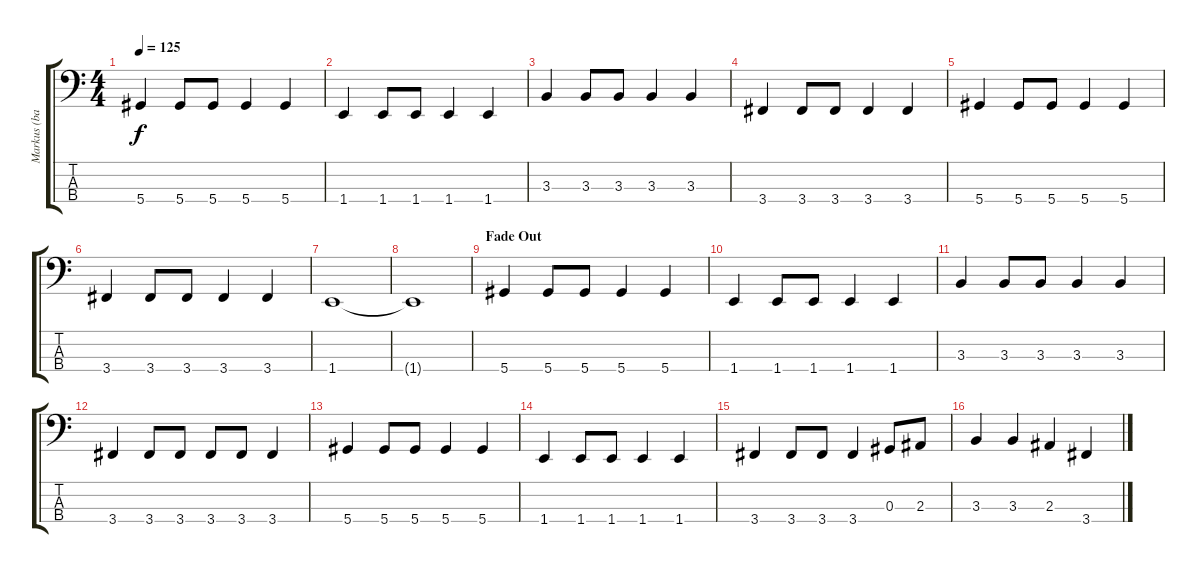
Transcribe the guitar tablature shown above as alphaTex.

\track ("Markus (bass)" "Markus (ba") {instrument electricbassfinger}
\staff {score tabs}
\tuning (Gb2 Db2 Ab1 Eb1) {hide}
\ts (4 4)
\tempo 125
\clef f4
\ks c
5.4.4{dy f} 5.4.8 5.4.8 5.4.4 5.4.4 |
1.4.4 1.4.8 1.4.8 1.4.4 1.4.4 |
3.3.4 3.3.8 3.3.8 3.3.4 3.3.4 |
3.4.4 3.4.8 3.4.8 3.4.4 3.4.4 |
5.4.4 5.4.8 5.4.8 5.4.4 5.4.4 |
3.4.4 3.4.8 3.4.8 3.4.4 3.4.4 |
1.4.1 |
1.4{t}.1 |
\section ("" "Fade Out")
5.4.4 5.4.8 5.4.8 5.4.4 5.4.4 |
1.4.4 1.4.8 1.4.8 1.4.4 1.4.4 |
3.3.4 3.3.8 3.3.8 3.3.4 3.3.4 |
3.4.4 3.4.8 3.4.8 3.4.8 3.4.8 3.4.4 |
5.4.4 5.4.8 5.4.8 5.4.4 5.4.4 |
1.4.4 1.4.8 1.4.8 1.4.4 1.4.4 |
3.4.4 3.4.8 3.4.8 3.4.4 0.3.8 2.3.8 |
3.3.4 3.3.4 2.3.4 3.4.4
